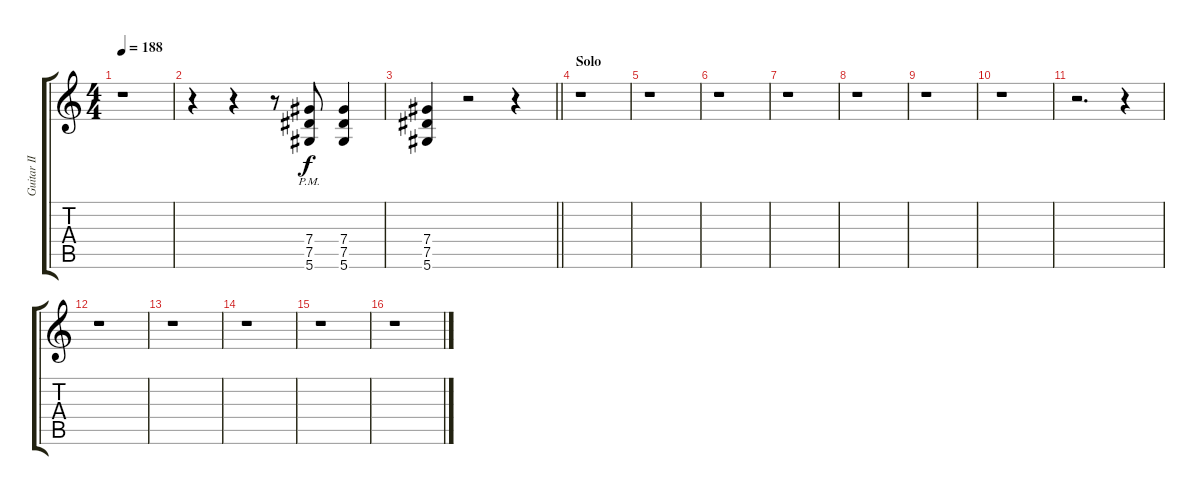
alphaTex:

\track ("Guitar II (Hitsugi)" "Guitar II ") {instrument distortionguitar}
\staff {score tabs}
\tuning (Eb4 Bb3 Gb3 Db3 Ab2 Eb2) {hide}
\ts (4 4)
\tempo 188
\clef g2
\ks c
r.1{dy f} |
r.4 r.4 r.8 (7.4{pm} 7.5 5.6).8 (7.4 7.5 5.6).4 |
\barLineRight lightlight
(7.4 7.5 5.6).4 r.2 r.4 |
\section ("" "Solo")
r.1 |
r.1 |
r.1 |
r.1 |
r.1 |
r.1 |
r.1 |
r.2{d} r.4 |
r.1 |
r.1 |
r.1 |
r.1 |
r.1
